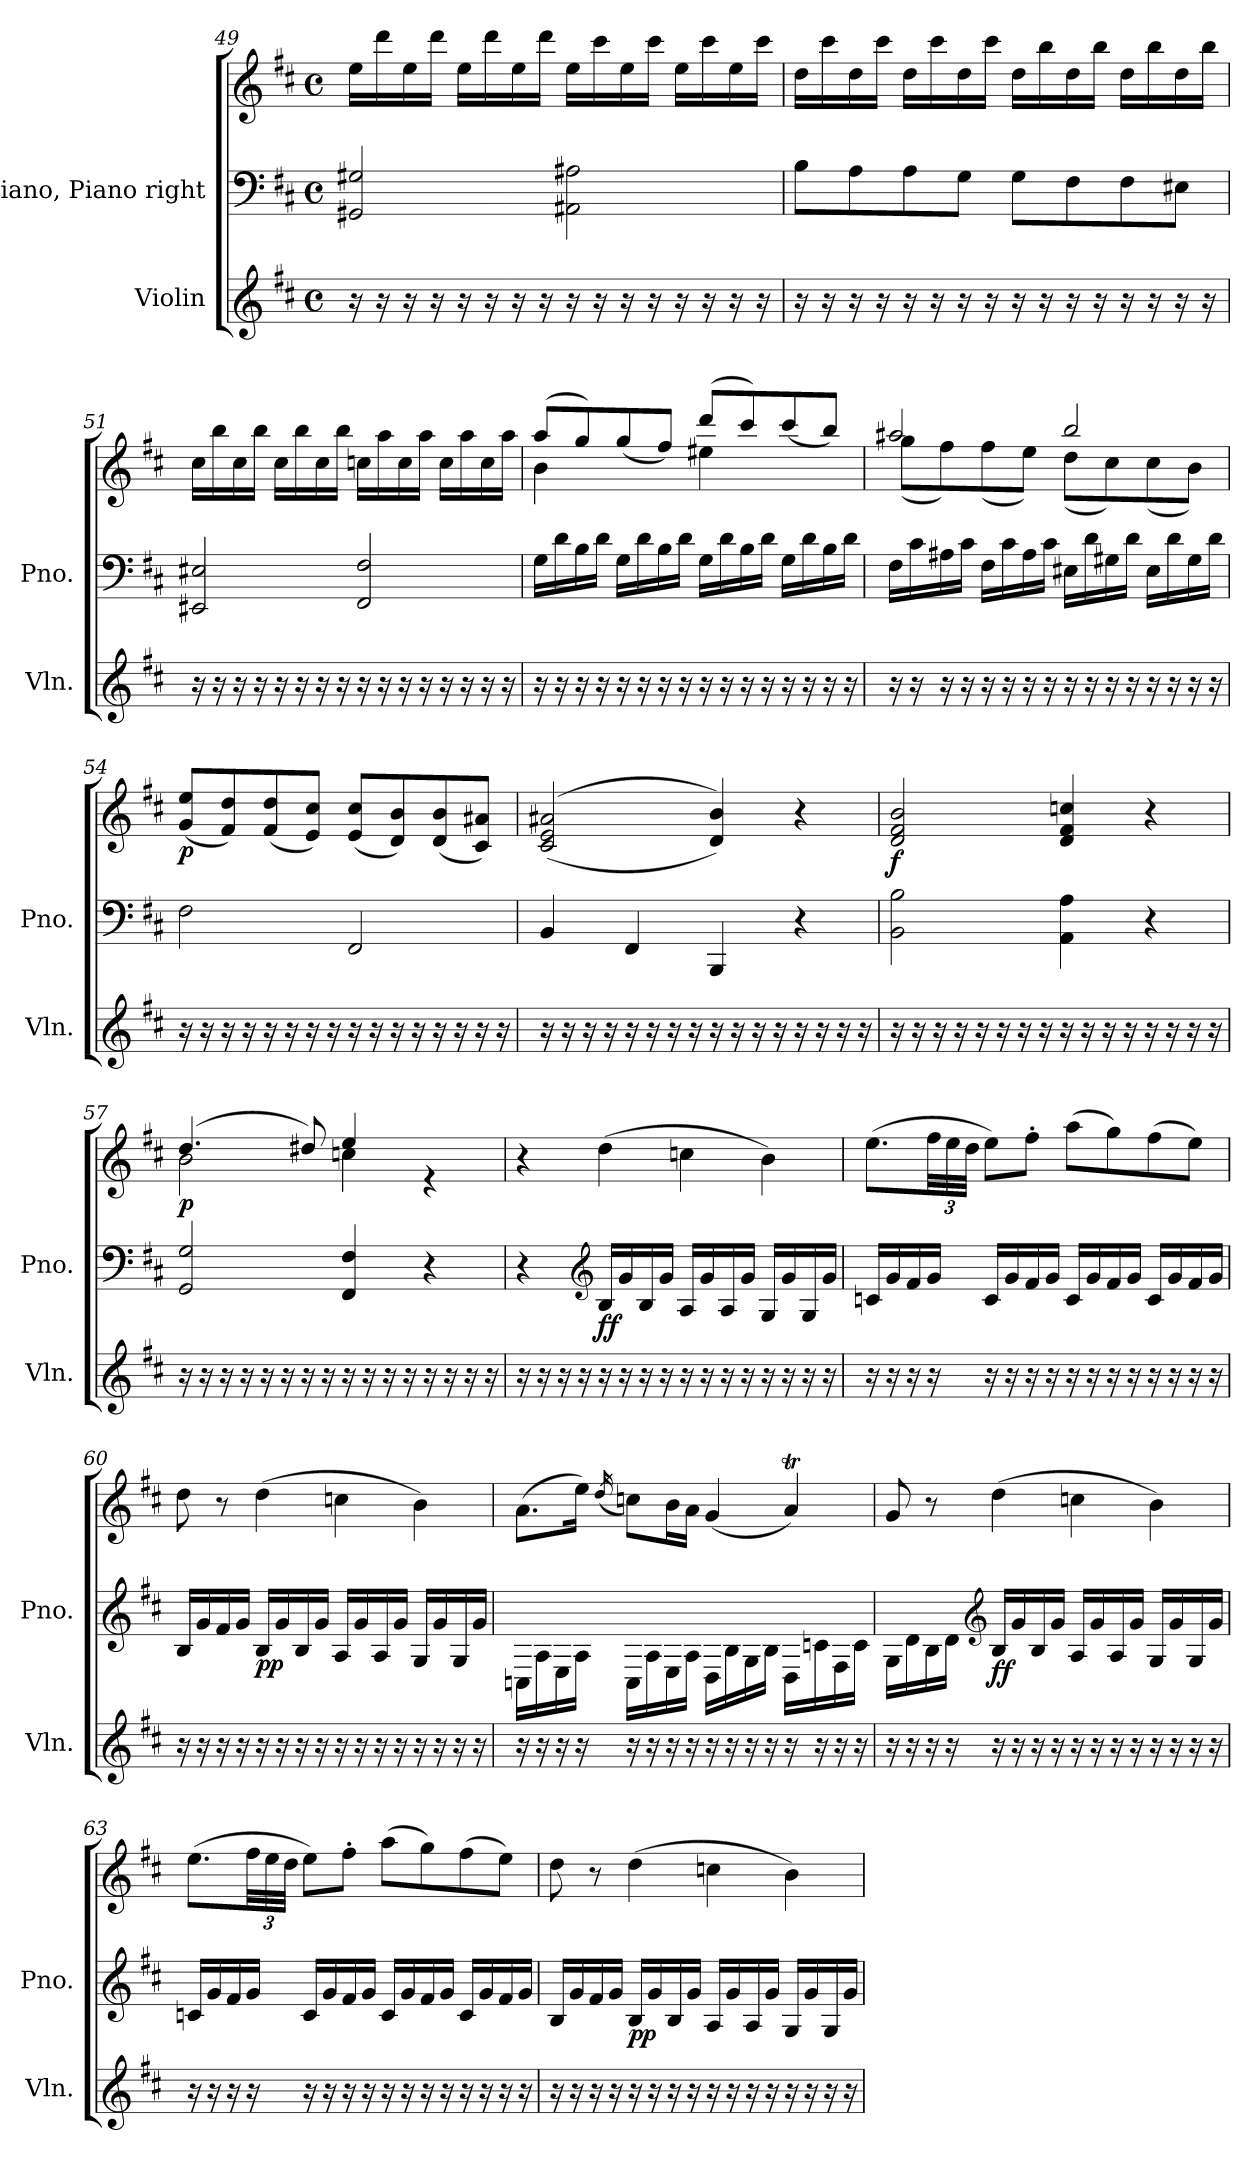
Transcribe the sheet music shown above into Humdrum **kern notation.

**kern	**kern	**kern	**dynam
*part2	*part1	*part1	*part1
*staff3	*staff2	*staff1	*staff1/2
*I"Violin	*I"Piano, Piano right	*	*
*I'Vln.	*I'Pno.	*	*
!!LO:PB:g=z
*clefG2	*clefF4	*clefG2	*
*k[f#c#]	*k[f#c#]	*k[f#c#]	*
*M4/4	*M4/4	*M4/4	*
*met(c)	*met(c)	*met(c)	*
=49	=49	=49	=49
16r	2GG#X/ 2G#X/	16ee\LL	.
16r	.	16ddd\	.
16r	.	16ee\	.
16r	.	16ddd\JJ	.
16r	.	16ee\LL	.
16r	.	16ddd\	.
16r	.	16ee\	.
16r	.	16ddd\JJ	.
16r	2AA#X\ 2A#X\	16ee\LL	.
16r	.	16ccc#\	.
16r	.	16ee\	.
16r	.	16ccc#\JJ	.
16r	.	16ee\LL	.
16r	.	16ccc#\	.
16r	.	16ee\	.
16r	.	16ccc#\JJ	.
=50	=50	=50	=50
16r	8B\L	16dd\LL	.
16r	.	16ccc#\	.
16r	8A\	16dd\	.
16r	.	16ccc#\JJ	.
16r	8A\	16dd\LL	.
16r	.	16ccc#\	.
16r	8G\J	16dd\	.
16r	.	16ccc#\JJ	.
16r	8G\L	16dd\LL	.
16r	.	16bb\	.
16r	8F#\	16dd\	.
16r	.	16bb\JJ	.
16r	8F#\	16dd\LL	.
16r	.	16bb\	.
16r	8E#X\J	16dd\	.
16r	.	16bb\JJ	.
!!LO:LB:g=z
=51	=51	=51	=51
16r	2EE#X/ 2E#X/	16cc#\LL	.
16r	.	16bb\	.
16r	.	16cc#\	.
16r	.	16bb\JJ	.
16r	.	16cc#\LL	.
16r	.	16bb\	.
16r	.	16cc#\	.
16r	.	16bb\JJ	.
16r	2FF#/ 2F#/	16ccn\LL	.
16r	.	16aa\	.
16r	.	16cc\	.
16r	.	16aa\JJ	.
16r	.	16cc\LL	.
16r	.	16aa\	.
16r	.	16cc\	.
16r	.	16aa\JJ	.
=52	=52	=52	=52
*	*	*^	*
16r	16G\LL	(>8aa/L	4b\	.
16r	16d\	.	.	.
16r	16B\	8gg/)	.	.
16r	16d\JJ	.	.	.
16r	16G\LL	(<8gg/	4ryy	.
16r	16d\	.	.	.
16r	16B\	8ff#/J)	.	.
16r	16d\JJ	.	.	.
16r	16G\LL	(>8ddd/L	4ee#X\	.
16r	16d\	.	.	.
16r	16B\	8ccc#/)	.	.
16r	16d\JJ	.	.	.
16r	16G\LL	(<8ccc#/	4ryy	.
16r	16d\	.	.	.
16r	16B\	8bb/J)	.	.
16r	16d\JJ	.	.	.
!!LO:LB:g=z	!!
=53	=53	=53	=53	=53
16r	16F#\LL	2aa#X/	(<8gg\L	.
16r	16c#\	.	.	.
16r	16A#X\	.	8ff#\)	.
16r	16c#\JJ	.	.	.
16r	16F#\LL	.	(<8ff#\	.
16r	16c#\	.	.	.
16r	16A#\	.	8ee\J)	.
16r	16c#\JJ	.	.	.
16r	16E#X\LL	2bb/	(<8dd\L	.
16r	16d\	.	.	.
16r	16G#X\	.	8cc#\)	.
16r	16d\JJ	.	.	.
16r	16E#\LL	.	(<8cc#\	.
16r	16d\	.	.	.
16r	16G#\	.	8b\J)	.
16r	16d\JJ	.	.	.
*	*	*v	*v	*
=54	=54	=54	=54
!	!	!	!LO:DY:b
16r	2F#\	(<8g/ 8ee/L	p
16r	.	.	.
16r	.	8f#/ 8dd/)	.
16r	.	.	.
16r	.	(<8f#/ 8dd/	.
16r	.	.	.
16r	.	8e/ 8cc#/J)	.
16r	.	.	.
16r	2FF#/	(<8e/ 8cc#/L	.
16r	.	.	.
16r	.	8d/ 8b/)	.
16r	.	.	.
16r	.	(<8d/ 8b/	.
16r	.	.	.
16r	.	8c#/ 8a#X/J)	.
16r	.	.	.
!!LO:LB:g=z
=55	=55	=55	=55
16r	4BB/	(>(<2c#/ 2e/ 2a#X/	.
16r	.	.	.
16r	.	.	.
16r	.	.	.
16r	4FF#/	.	.
16r	.	.	.
16r	.	.	.
16r	.	.	.
16r	4BBB/	4d/ 4b/))	.
16r	.	.	.
16r	.	.	.
16r	.	.	.
16r	4r	4r	.
16r	.	.	.
16r	.	.	.
16r	.	.	.
=56	=56	=56	=56
!	!	!	!LO:DY:b
16r	2BB\ 2B\	2d/ 2f#/ 2b/	f
16r	.	.	.
16r	.	.	.
16r	.	.	.
16r	.	.	.
16r	.	.	.
16r	.	.	.
16r	.	.	.
16r	4AA\ 4A\	4d/ 4f#/ 4ccn/	.
16r	.	.	.
16r	.	.	.
16r	.	.	.
16r	4r	4r	.
16r	.	.	.
16r	.	.	.
16r	.	.	.
!!LO:PB:g=z
=57	=57	=57	=57
*	*	*^	*
!	!	!	!	!LO:DY:b
16r	2GG/ 2G/	(>4.dd/	2b\	p
16r	.	.	.	.
16r	.	.	.	.
16r	.	.	.	.
16r	.	.	.	.
16r	.	.	.	.
16r	.	8dd#X/)	.	.
16r	.	.	.	.
16r	4FF#/ 4F#/	4ee/	4ccn\	.
16r	.	.	.	.
16r	.	.	.	.
16r	.	.	.	.
16r	4r	4re	4ryy	.
16r	.	.	.	.
16r	.	.	.	.
16r	.	.	.	.
*	*	*v	*v	*
=58	=58	=58	=58
16r	4r	4r	.
16r	.	.	.
16r	.	.	.
16r	.	.	.
*	*clefG2	*	*
!	!	!	!LO:DY:b=2
!	!	!	!LO:DY:n=1:b
16r	16B/LL	(>4dd\	f f
16r	16g/	.	.
16r	16B/	.	.
16r	16g/JJ	.	.
16r	16A/LL	4ccn\	.
16r	16g/	.	.
16r	16A/	.	.
16r	16g/JJ	.	.
16r	16G/LL	4b\)	.
16r	16g/	.	.
16r	16G/	.	.
16r	16g/JJ	.	.
!!LO:LB:g=z
=59	=59	=59	=59
16r	16cn/LL	(>8.ee\L	.
16r	16g/	.	.
16r	16f#/	.	.
*	*	*Xbrackettup	*
16r	16g/JJ	48ff#\LL	.
.	.	48ee\	.
.	.	48dd\JJJ	.
16r	16c/LL	8ee\L)	.
16r	16g/	.	.
16r	16f#/	8ff#'\J	.
16r	16g/JJ	.	.
16r	16c/LL	(>8aa\L	.
16r	16g/	.	.
16r	16f#/	8gg\)	.
16r	16g/JJ	.	.
16r	16c/LL	(>8ff#\	.
16r	16g/	.	.
16r	16f#/	8ee\J)	.
16r	16g/JJ	.	.
=60	=60	=60	=60
16r	16B/LL	8dd\	.
16r	16g/	.	.
16r	16f#/	8r	.
16r	16g/JJ	.	.
!	!	!	!LO:DY:b=2
!	!	!	!LO:DY:n=1:b
16r	16B/LL	(>4dd\	p p
16r	16g/	.	.
16r	16B/	.	.
16r	16g/JJ	.	.
16r	16A/LL	4ccn\	.
16r	16g/	.	.
16r	16A/	.	.
16r	16g/JJ	.	.
16r	16G/LL	4b\)	.
16r	16g/	.	.
16r	16G/	.	.
16r	16g/JJ	.	.
!!LO:LB:g=z
=61	=61	=61	=61
16r	16Cn\LL	(>8.a\L	.
16r	16A\	.	.
16r	16E\	.	.
16r	16A\JJ	16ee\Jk)	.
.	.	(<16qdd/	.
16r	16C\LL	8ccn\L)	.
16r	16A\	.	.
16r	16E\	16b\L	.
16r	16A\JJ	16a\JJ	.
16r	16D\LL	(<4g/	.
16r	16B\	.	.
16r	16G\	.	.
16r	16B\JJ	.	.
16r	16D\LL	4aT/)	.
16r	16cn\	.	.
16r	16F#\	.	.
16r	16c\JJ	.	.
=62	=62	=62	=62
16r	16G\LL	8g/	.
16r	16d\	.	.
16r	16B\	8r	.
16r	16d\JJ	.	.
*	*clefG2	*	*
!	!	!	!LO:DY:b=2
!	!	!	!LO:DY:n=1:b
16r	16B/LL	(>4dd\	f f
16r	16g/	.	.
16r	16B/	.	.
16r	16g/JJ	.	.
16r	16A/LL	4ccn\	.
16r	16g/	.	.
16r	16A/	.	.
16r	16g/JJ	.	.
16r	16G/LL	4b\)	.
16r	16g/	.	.
16r	16G/	.	.
16r	16g/JJ	.	.
!!LO:PB:g=z
=63	=63	=63	=63
16r	16cn/LL	(>8.ee\L	.
16r	16g/	.	.
16r	16f#/	.	.
16r	16g/JJ	48ff#\LL	.
.	.	48ee\	.
.	.	48dd\JJJ	.
16r	16c/LL	8ee\L)	.
16r	16g/	.	.
16r	16f#/	8ff#'\J	.
16r	16g/JJ	.	.
16r	16c/LL	(>8aa\L	.
16r	16g/	.	.
16r	16f#/	8gg\)	.
16r	16g/JJ	.	.
16r	16c/LL	(>8ff#\	.
16r	16g/	.	.
16r	16f#/	8ee\J)	.
16r	16g/JJ	.	.
=64	=64	=64	=64
16r	16B/LL	8dd\	.
16r	16g/	.	.
16r	16f#/	8r	.
16r	16g/JJ	.	.
!	!	!	!LO:DY:b=2
!	!	!	!LO:DY:n=1:b
16r	16B/LL	(>4dd\	p p
16r	16g/	.	.
16r	16B/	.	.
16r	16g/JJ	.	.
16r	16A/LL	4ccn\	.
16r	16g/	.	.
16r	16A/	.	.
16r	16g/JJ	.	.
16r	16G/LL	4b\)	.
16r	16g/	.	.
16r	16G/	.	.
16r	16g/JJ	.	.
=	=	=	=
*-	*-	*-	*-
